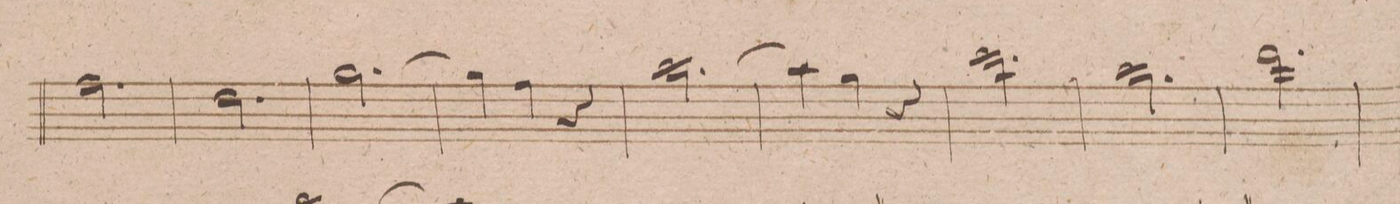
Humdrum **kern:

**kern	**dynam
*I"Flauto 2do	*
*clefG2	*
*k[f#]	*
*M3/4	*
2.ff#\	.
=34	=34
2.dd\	.
=35	=35
[2.gg\	.
=36	=36
4gg\]	.
4ff#\	.
4r	.
=37	=37
[2.aa\	.
=38	=38
4aa\]	.
4gg\	.
4r	.
=39	=39
2.ccc\	.
=40	=40
2.aa\	.
=41	=41
2.ddd\	.
=42	=42
*-	*-
